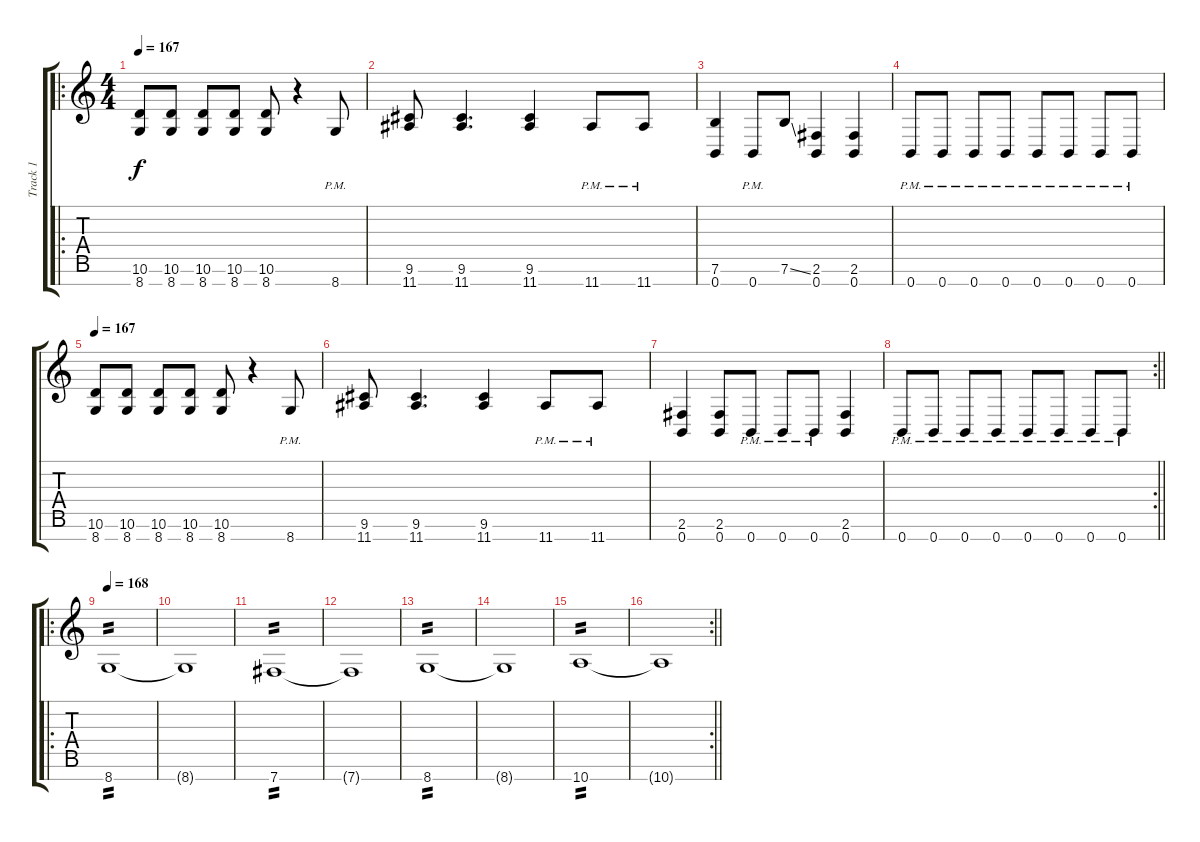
\track ("Track 1" "Track 1") {instrument distortionguitar}
\staff {score tabs}
\tuning (E4 B3 G3 D3 A2 E2 B1) {hide}
\ro
\ts (4 4)
\section ("" "")
\tempo 167
\clef g2
\ks c
(10.6 8.7).8{dy f} (10.6 8.7).8 (10.6 8.7).8 (10.6 8.7).8 (10.6 8.7).8 r.4 8.7{pm}.8 |
(9.6 11.7).8 (9.6 11.7).4{d} (9.6 11.7).4 11.7{pm}.8 11.7{pm}.8 |
(7.6 0.7).4 0.7{pm}.8 7.6{ss}.8 (2.6 0.7).4 (2.6 0.7).4 |
0.7{pm}.8 0.7{pm}.8 0.7{pm}.8 0.7{pm}.8 0.7{pm}.8 0.7{pm}.8 0.7{pm}.8 0.7{pm}.8 |
\tempo 167
(10.6 8.7).8 (10.6 8.7).8 (10.6 8.7).8 (10.6 8.7).8 (10.6 8.7).8 r.4 8.7{pm}.8 |
(9.6 11.7).8 (9.6 11.7).4{d} (9.6 11.7).4 11.7{pm}.8 11.7{pm}.8 |
(2.6 0.7).4 (2.6 0.7).8 0.7{pm}.8 0.7{pm}.8 0.7{pm}.8 (2.6 0.7).4 |
\rc 2
\barLineRight lightlight
0.7{pm}.8 0.7{pm}.8 0.7{pm}.8 0.7{pm}.8 0.7{pm}.8 0.7{pm}.8 0.7{pm}.8 0.7{pm}.8 |
\ro
\section ("" "")
\tempo 168
8.7.1{tp 2} |
8.7{t}.1 |
7.7.1{tp 2} |
7.7{t}.1 |
8.7.1{tp 2} |
8.7{t}.1 |
10.7.1{tp 2} |
\rc 2
\barLineRight lightlight
10.7{t}.1
